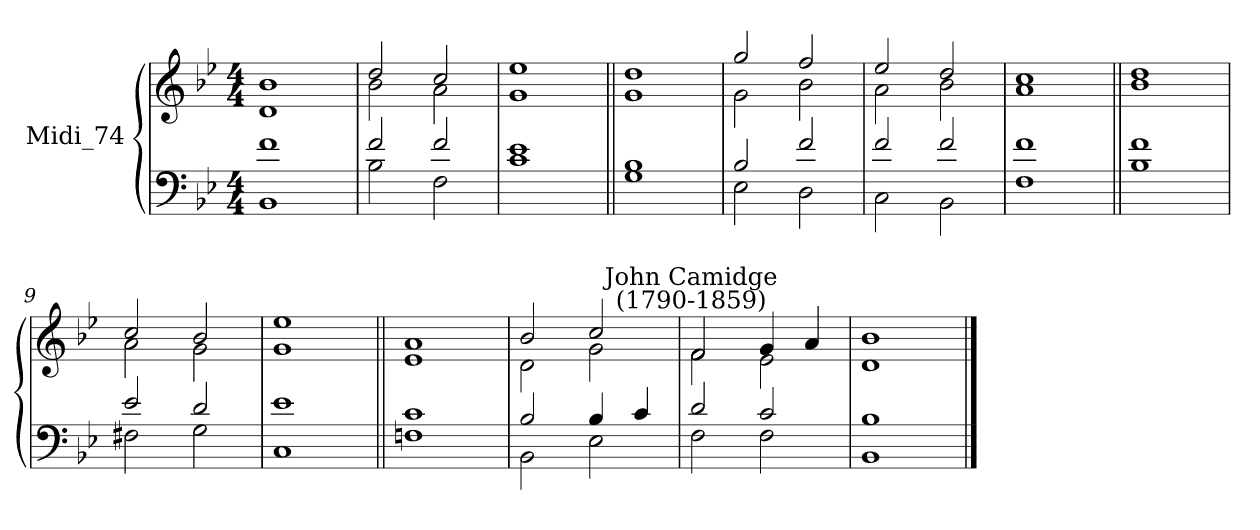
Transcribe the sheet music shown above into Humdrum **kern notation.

**kern	**kern
*part2	*part1
*staff2	*staff1
*I"Midi_74	*I"Midi_74
*clefF4	*clefG2
*k[b-e-]	*k[b-e-]
*B-:	*B-:
*M4/4	*M4/4
=1	=1
*^	*^
1f/	1BB-\	1b-/	1d\
=2	=2	=2	=2
2f/	2B-\	2dd/	2b-\
2f/	2F\	2cc/	2a\
=3	=3	=3	=3
1e-/	1c\	1ee-/	1g\
=4||	=4||	=4||	=4||
1B-/	1G\	1dd/	1g\
=5	=5	=5	=5
2B-/	2E-\	2gg/	2g\
2f/	2D\	2ff/	2b-\
=6	=6	=6	=6
2f/	2C\	2ee-/	2a\
2f/	2BB-\	2dd/	2b-\
=7	=7	=7	=7
1f/	1F\	1cc/	1a\
=8||	=8||	=8||	=8||
1f/	1B-\	1dd/	1b-\
=9	=9	=9	=9
2e-/	2F#X\	2cc/	2a\
2d/	2G\	2b-/	2g\
=10	=10	=10	=10
1e-/	1C\	1ee-/	1g\
=11||	=11||	=11||	=11||
1c/	1Fn\	1a/	1e-\
=12	=12	=12	=12
2B-/	2BB-\	2b-/	2d\
4B-/	2E-\	2cc/	2g\
4c/	.	.	.
=13	=13	=13	=13
!	!	!LO:TX:a:cj:t=John Camidge\n(1790-1859)	!
2d/	2F\	2f/	2f\
2c/	2F\	4g/	2e-\
.	.	4a/	.
=14	=14	=14	=14
1B-/	1BB-\	1b-/	1d\
*v	*v	*	*
*	*v	*v
==	==
*-	*-
